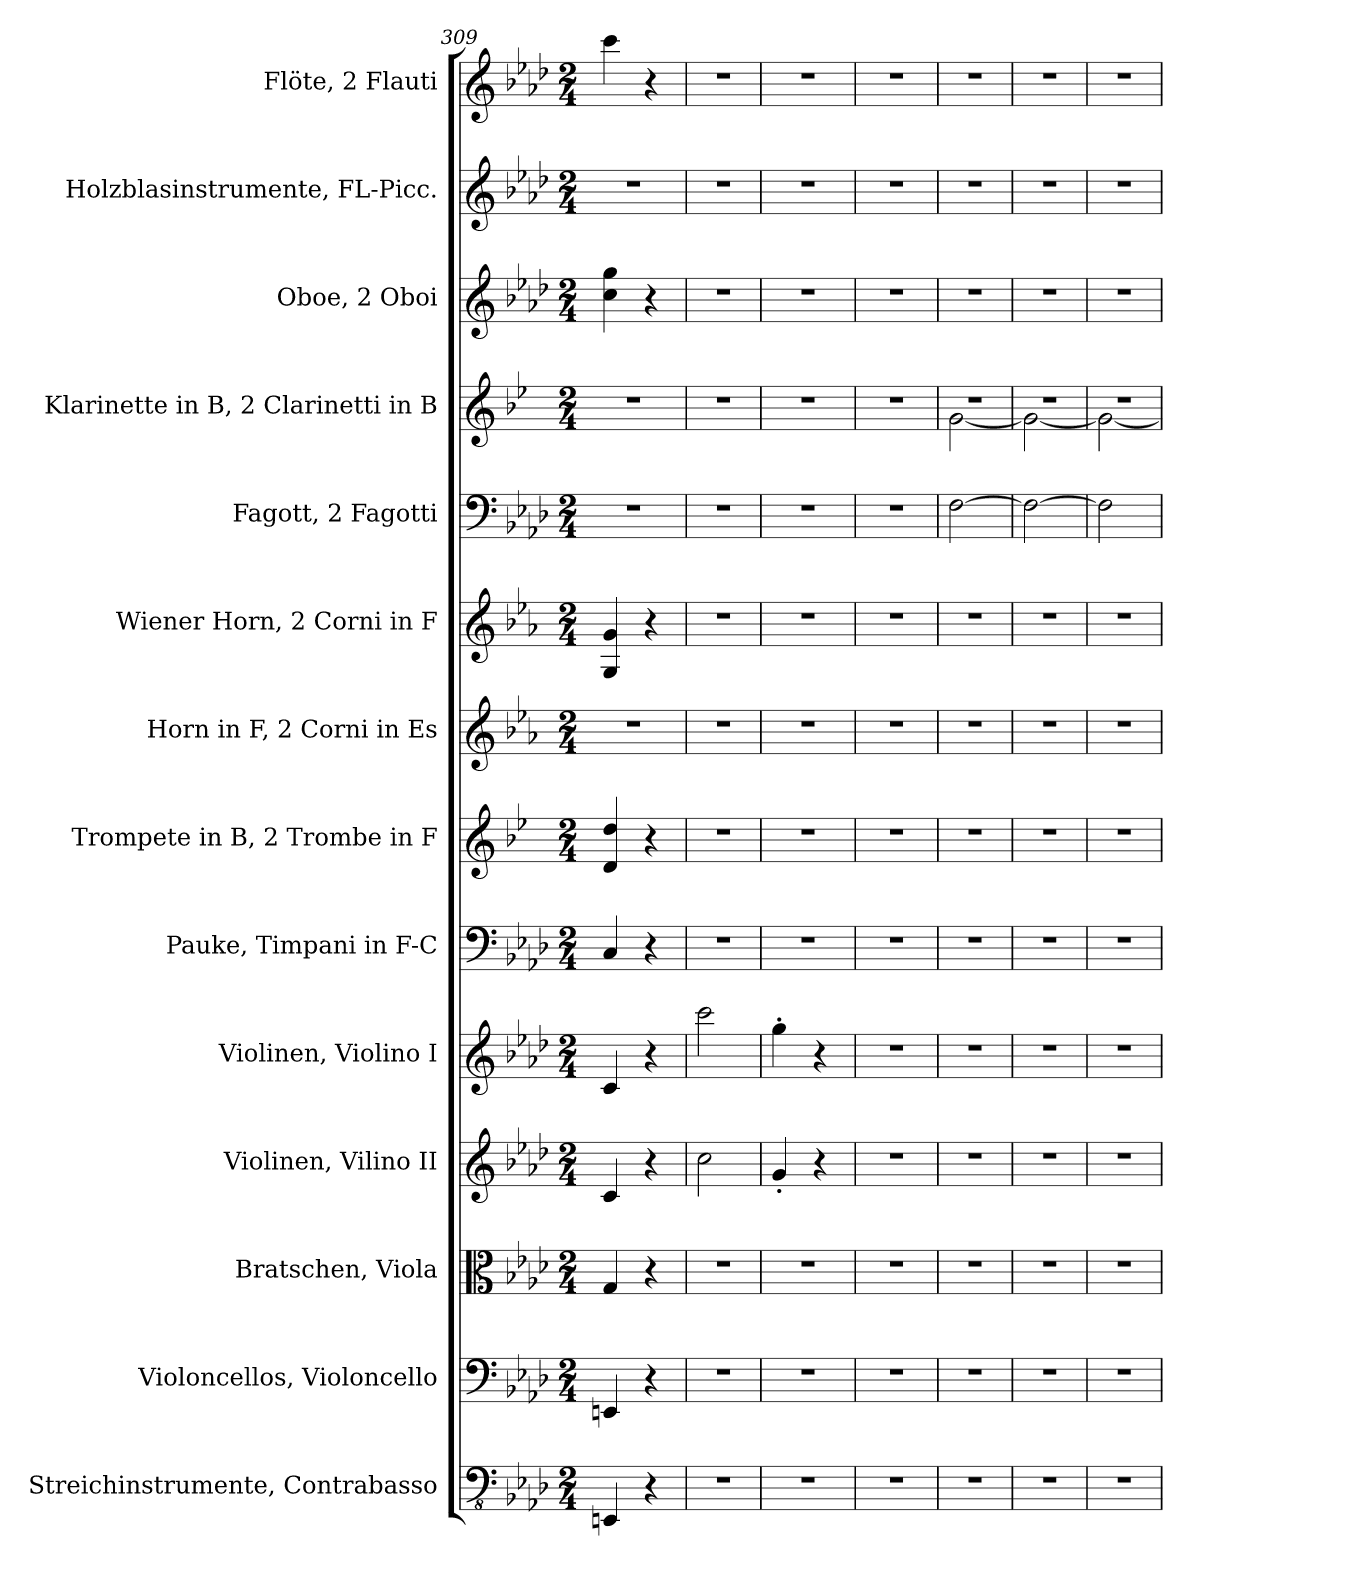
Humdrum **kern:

**kern	**kern	**kern	**kern	**kern	**kern	**kern	**kern	**kern	**kern	**kern	**kern	**kern	**kern
*part14	*part13	*part12	*part11	*part10	*part9	*part8	*part7	*part6	*part5	*part4	*part3	*part2	*part1
*staff14	*staff13	*staff12	*staff11	*staff10	*staff9	*staff8	*staff7	*staff6	*staff5	*staff4	*staff3	*staff2	*staff1
*I"Streichinstrumente, Contrabasso	*I"Violoncellos, Violoncello	*I"Bratschen, Viola	*I"Violinen, Vilino II	*I"Violinen, Violino I	*I"Pauke, Timpani in F-C	*I"Trompete in B, 2 Trombe in F	*I"Horn in F, 2 Corni in Es	*I"Wiener Horn, 2 Corni in F	*I"Fagott, 2 Fagotti	*I"Klarinette in B, 2 Clarinetti in B	*I"Oboe, 2 Oboi	*I"Holzblasinstrumente, FL-Picc.	*I"Flöte, 2 Flauti
*I'St.	*I'Vcs.	*I'Bran.	*I'Vln.	*I'Vln.	*I'Pk.	*	*	*I'W. Hn.	*I'Fgt.	*	*I'Ob.	*I'Hb.	*I'Fl.
*clefFv4	*clefF4	*clefC3	*clefG2	*clefG2	*clefF4	*clefG2	*clefG2	*clefG2	*clefF4	*clefG2	*clefG2	*clefG2	*clefG2
*	*	*	*	*	*	*ITrd1c2	*ITrd4c7	*ITrd4c7	*	*ITrd1c2	*	*	*
*k[b-e-a-d-]	*k[b-e-a-d-]	*k[b-e-a-d-]	*k[b-e-a-d-]	*k[b-e-a-d-]	*k[b-e-a-d-]	*k[b-e-a-d-]	*k[b-e-a-d-]	*k[b-e-a-d-]	*k[b-e-a-d-]	*k[b-e-a-d-]	*k[b-e-a-d-]	*k[b-e-a-d-]	*k[b-e-a-d-]
*M2/4	*M2/4	*M2/4	*M2/4	*M2/4	*M2/4	*M2/4	*M2/4	*M2/4	*M2/4	*M2/4	*M2/4	*M2/4	*M2/4
=309	=309	=309	=309	=309	=309	=309	=309	=309	=309	=309	=309	=309	=309
4EEEn/	4EEn/	4G/	4c/	4c/	4C/	4c/ 4cc/	2r	4C/ 4c/	2r	2r	4cc\ 4gg\	2r	4ccc\
4r	4r	4r	4r	4r	4r	4r	.	4r	.	.	4r	.	4r
=310	=310	=310	=310	=310	=310	=310	=310	=310	=310	=310	=310	=310	=310
2r	2r	2r	2cc\	2ccc\	2r	2r	2r	2r	2r	2r	2r	2r	2r
=311	=311	=311	=311	=311	=311	=311	=311	=311	=311	=311	=311	=311	=311
2r	2r	2r	4g'/	4gg'\	2r	2r	2r	2r	2r	2r	2r	2r	2r
.	.	.	4r	4r	.	.	.	.	.	.	.	.	.
=312	=312	=312	=312	=312	=312	=312	=312	=312	=312	=312	=312	=312	=312
2r	2r	2r	2r	2r	2r	2r	2r	2r	2r	2r	2r	2r	2r
=313	=313	=313	=313	=313	=313	=313	=313	=313	=313	=313	=313	=313	=313
*	*	*	*	*	*	*	*	*	*	*^	*	*	*
2r	2r	2r	2r	2r	2r	2r	2r	2r	[2F\	2r	[2f\	2r	2r	2r
=314	=314	=314	=314	=314	=314	=314	=314	=314	=314	=314	=314	=314	=314	=314
2r	2r	2r	2r	2r	2r	2r	2r	2r	2F\_	2r	2f\_	2r	2r	2r
=315	=315	=315	=315	=315	=315	=315	=315	=315	=315	=315	=315	=315	=315	=315
2r	2r	2r	2r	2r	2r	2r	2r	2r	2F\]	2r	2f\_	2r	2r	2r
*	*	*	*	*	*	*	*	*	*	*v	*v	*	*	*
=	=	=	=	=	=	=	=	=	=	=	=	=	=
*-	*-	*-	*-	*-	*-	*-	*-	*-	*-	*-	*-	*-	*-
